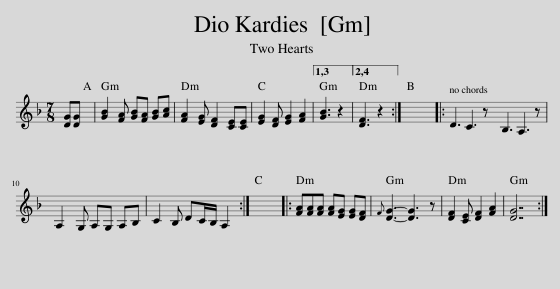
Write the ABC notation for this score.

X:1
L:1/8
M:7/8
I:linebreak $
K:F
V:1 treble
V:1
 [DG][DG] | [GB]2 [FA] [GB][FA] [GB][Ac] | [FA]2 [EG] [DF]2 [CE][CE] | [EG]2 [DF] [EG]2 [FA]2 |1,3 [GB]3 z2 ||2,4 %5
 [DF]3 z2 :| x7 |: D3 C3 z | B,3 A,3 z |$ A,2 G, A,G, A,B, | %10
 C2 B, DC/B,/ A,2 :| x7 |: [FA][FA][FA] [FA][EG] [EG][DF] |{F} [DG]3- [DG]3 z | [DF]2 [CE] [DF]2 [FA]2 | %15
 [DG]7 :| %16
